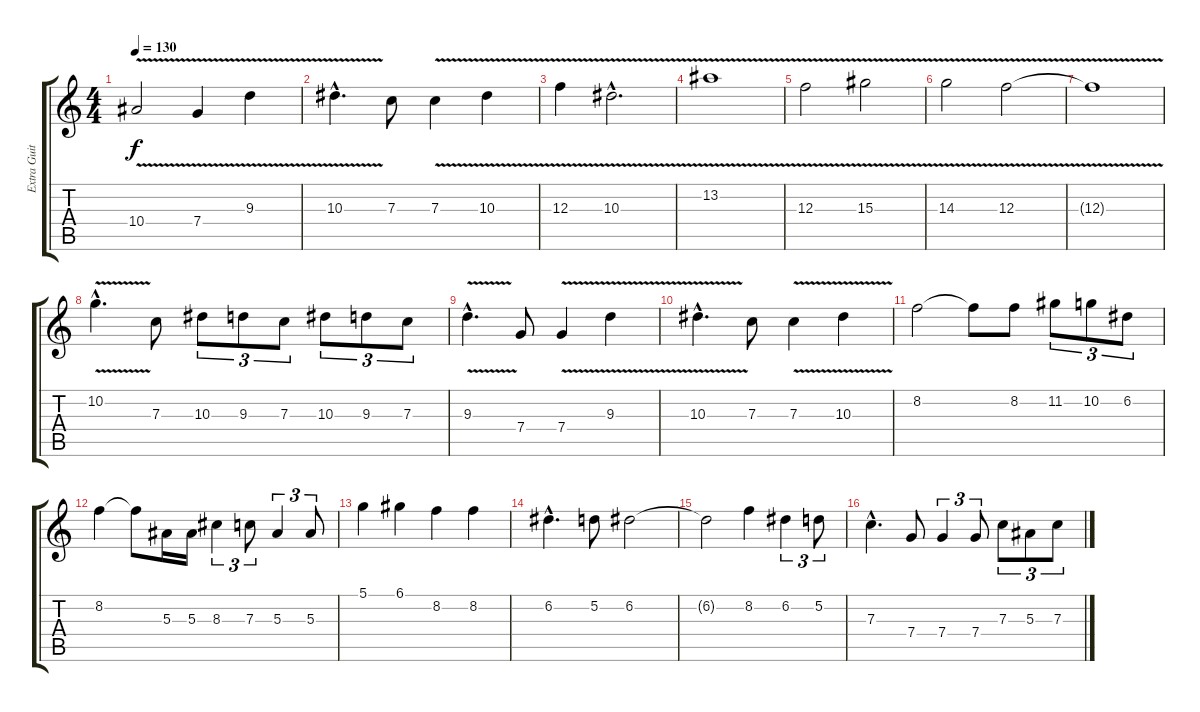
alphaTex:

\track ("Extra Guitar #1" "Extra Guit") {instrument distortionguitar}
\staff {score tabs}
\tuning (D4 A3 F3 C3 G2 C2) {hide}
\ts (4 4)
\tempo 130
\clef g2
\ks c
10.4{v}.2{dy f} 7.4{v}.4 9.3{v}.4 |
10.3{v hac}.4{d} 7.3.8 7.3{v}.4 10.3{v}.4 |
12.3{v}.4 10.3{v hac}.2{d} |
13.2{v}.1 |
12.3{v}.2 15.3{v}.2 |
14.3{v}.2 12.3{v}.2 |
12.3{t}.1 |
10.2{v hac}.4{d} 7.3.8 10.3.8{tu (3 2)} 9.3.8{tu (3 2)} 7.3.8{tu (3 2)} 10.3.8{tu (3 2)} 9.3.8{tu (3 2)} 7.3.8{tu (3 2)} |
9.3{v hac}.4{d} 7.4.8 7.4{v}.4 9.3{v}.4 |
10.3{v hac}.4{d} 7.3.8 7.3{v}.4 10.3{v}.4 |
8.2.2 8.2{t}.8 8.2.8 11.2.8{tu (3 2)} 10.2.8{tu (3 2)} 6.2.8{tu (3 2)} |
8.2.4 8.2{t}.8 5.3.16 5.3.16 8.3.4{tu (3 2)} 7.3.8{tu (3 2)} 5.3.4{tu (3 2)} 5.3.8{tu (3 2)} |
5.1.4 6.1.4 8.2.4 8.2.4 |
6.2{hac}.4{d} 5.2.8 6.2.2 |
6.2{t}.2 8.2.4 6.2.4{tu (3 2)} 5.2.8{tu (3 2)} |
7.3{hac}.4{d} 7.4.8 7.4.4{tu (3 2)} 7.4.8{tu (3 2)} 7.3.8{tu (3 2)} 5.3.8{tu (3 2)} 7.3.8{tu (3 2)}
